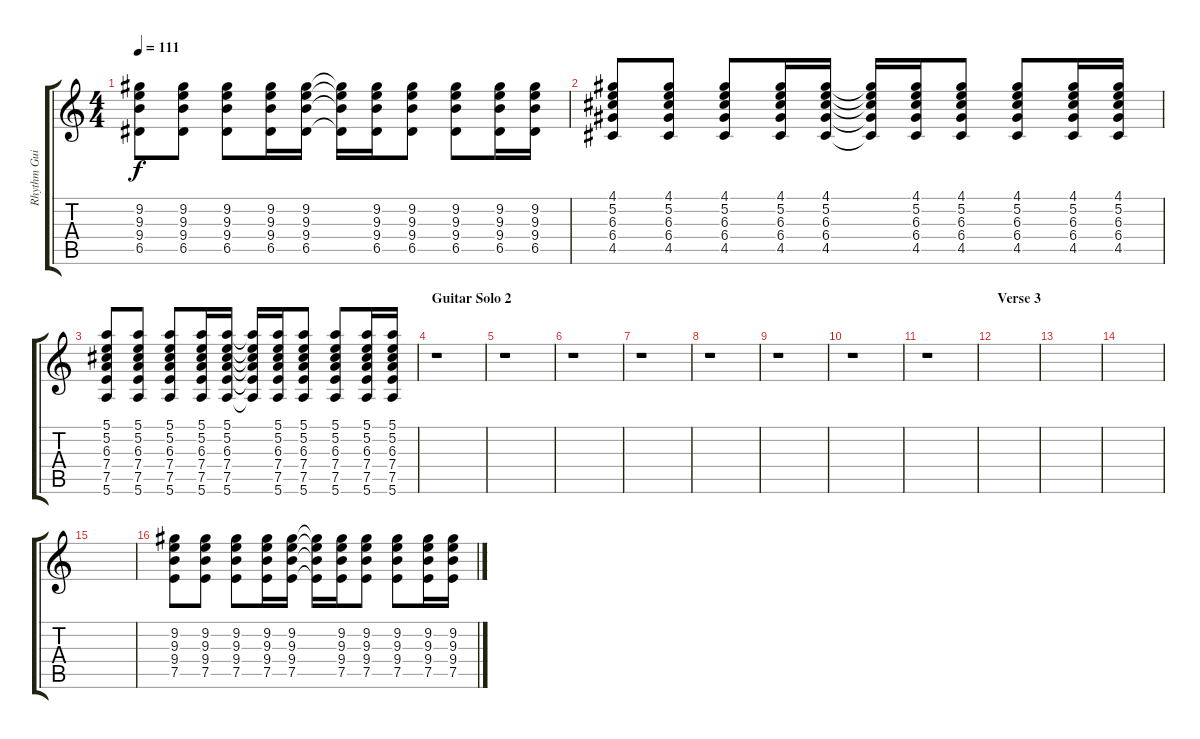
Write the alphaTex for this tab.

\track ("Rhythm Guitar 2" "Rhythm Gui") {instrument electricguitarjazz}
\staff {score tabs}
\tuning (E4 B3 G3 D3 A2 E2) {hide}
\ts (4 4)
\tempo 111
\clef g2
\ks c
(9.2 9.3 9.4 6.5).8{dy f} (9.2 9.3 9.4 6.5).8 (9.2 9.3 9.4 6.5).8 (9.2 9.3 9.4 6.5).16 (9.2 9.3 9.4 6.5).16 (9.2{t} 9.3{t} 9.4{t} 6.5{t}).16 (9.2 9.3 9.4 6.5).16 (9.2 9.3 9.4 6.5).8 (9.2 9.3 9.4 6.5).8 (9.2 9.3 9.4 6.5).16 (9.2 9.3 9.4 6.5).16 |
(4.1 5.2 6.3 6.4 4.5).8 (4.1 5.2 6.3 6.4 4.5).8 (4.1 5.2 6.3 6.4 4.5).8 (4.1 5.2 6.3 6.4 4.5).16 (4.1 5.2 6.3 6.4 4.5).16 (4.1{t} 5.2{t} 6.3{t} 6.4{t} 4.5{t}).16 (4.1 5.2 6.3 6.4 4.5).16 (4.1 5.2 6.3 6.4 4.5).8 (4.1 5.2 6.3 6.4 4.5).8 (4.1 5.2 6.3 6.4 4.5).16 (4.1 5.2 6.3 6.4 4.5).16 |
(5.1 5.2 6.3 7.4 7.5 5.6).8 (5.1 5.2 6.3 7.4 7.5 5.6).8 (5.1 5.2 6.3 7.4 7.5 5.6).8 (5.1 5.2 6.3 7.4 7.5 5.6).16 (5.1 5.2 6.3 7.4 7.5 5.6).16 (5.1{t} 5.2{t} 6.3{t} 7.4{t} 7.5{t} 5.6{t}).16 (5.1 5.2 6.3 7.4 7.5 5.6).16 (5.1 5.2 6.3 7.4 7.5 5.6).8 (5.1 5.2 6.3 7.4 7.5 5.6).8 (5.1 5.2 6.3 7.4 7.5 5.6).16 (5.1 5.2 6.3 7.4 7.5 5.6).16 |
\section ("" "Guitar Solo 2")
r.1 |
r.1 |
r.1 |
r.1 |
r.1 |
r.1 |
r.1 |
r.1 |
\section ("" "Verse 3")
|
|
|
|
(9.2 9.3 9.4 7.5).8 (9.2 9.3 9.4 7.5).8 (9.2 9.3 9.4 7.5).8 (9.2 9.3 9.4 7.5).16 (9.2 9.3 9.4 7.5).16 (9.2{t} 9.3{t} 9.4{t} 7.5{t}).16 (9.2 9.3 9.4 7.5).16 (9.2 9.3 9.4 7.5).8 (9.2 9.3 9.4 7.5).8 (9.2 9.3 9.4 7.5).16 (9.2 9.3 9.4 7.5).16
